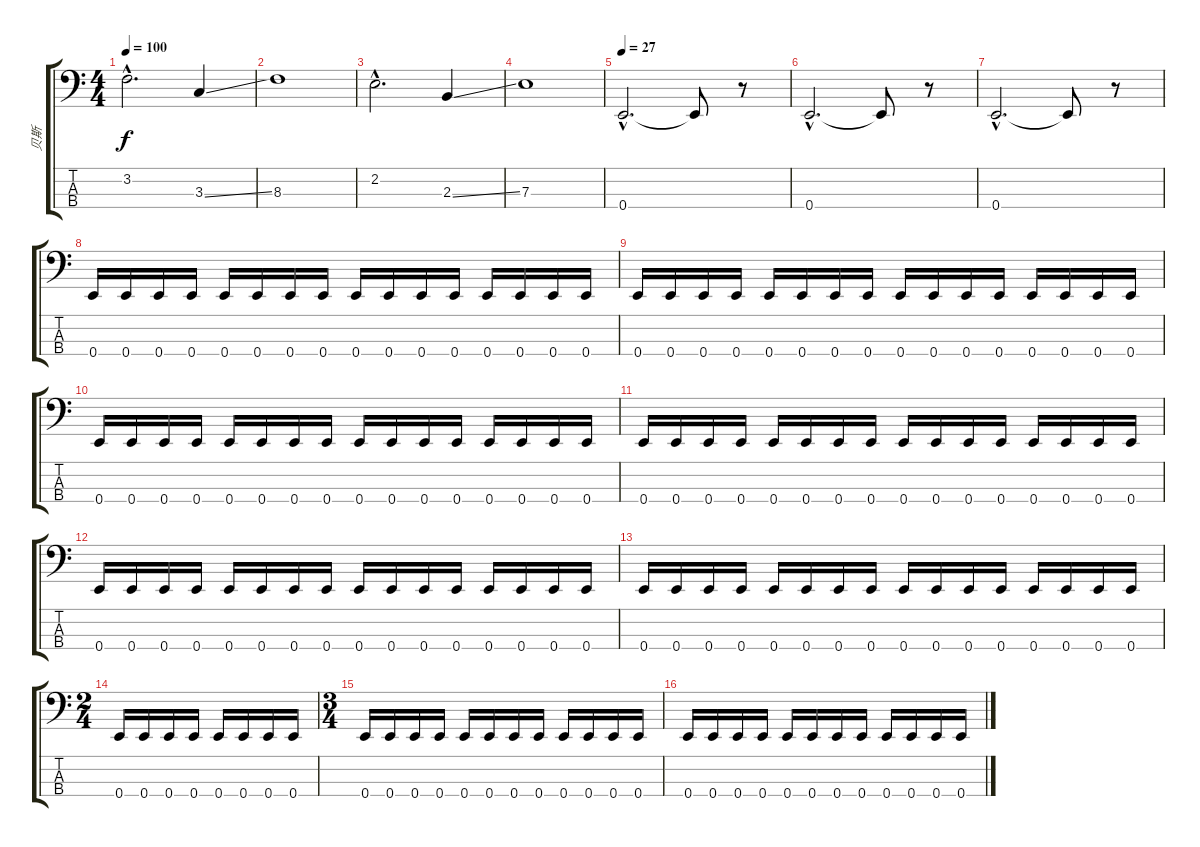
\track ("贝斯" "贝斯") {instrument electricbasspick}
\staff {score tabs}
\tuning (G2 D2 A1 E1) {hide}
\ts (4 4)
\tempo 100
\clef f4
\ks c
3.2{hac}.2{d dy f} 3.3{ss}.4 |
8.3.1 |
2.2{hac}.2{d} 2.3{ss}.4 |
7.3.1 |
\tempo 27
0.4{hac}.2{d} 0.4{t}.8 r.8 |
0.4{hac}.2{d} 0.4{t}.8 r.8 |
0.4{hac}.2{d} 0.4{t}.8 r.8 |
0.4.16{volume 6} 0.4.16 0.4.16 0.4.16 0.4.16 0.4.16 0.4.16 0.4.16 0.4.16 0.4.16 0.4.16 0.4.16 0.4.16 0.4.16 0.4.16 0.4.16 |
0.4.16{volume 6} 0.4.16 0.4.16 0.4.16 0.4.16 0.4.16 0.4.16 0.4.16 0.4.16 0.4.16 0.4.16 0.4.16 0.4.16 0.4.16 0.4.16 0.4.16 |
0.4.16{volume 6} 0.4.16 0.4.16 0.4.16 0.4.16 0.4.16 0.4.16 0.4.16 0.4.16 0.4.16 0.4.16 0.4.16 0.4.16 0.4.16 0.4.16 0.4.16 |
0.4.16{volume 6} 0.4.16 0.4.16 0.4.16 0.4.16 0.4.16 0.4.16 0.4.16 0.4.16 0.4.16 0.4.16 0.4.16 0.4.16 0.4.16 0.4.16 0.4.16 |
0.4.16{volume 6} 0.4.16 0.4.16 0.4.16 0.4.16 0.4.16 0.4.16 0.4.16 0.4.16 0.4.16 0.4.16 0.4.16 0.4.16 0.4.16 0.4.16 0.4.16 |
0.4.16{volume 6} 0.4.16 0.4.16 0.4.16 0.4.16 0.4.16 0.4.16 0.4.16 0.4.16 0.4.16 0.4.16 0.4.16 0.4.16 0.4.16 0.4.16 0.4.16 |
\ts (2 4)
0.4.16{volume 6} 0.4.16 0.4.16 0.4.16 0.4.16 0.4.16 0.4.16 0.4.16 |
\ts (3 4)
0.4.16{volume 6} 0.4.16 0.4.16 0.4.16 0.4.16 0.4.16 0.4.16 0.4.16 0.4.16 0.4.16 0.4.16 0.4.16 |
0.4.16{volume 6} 0.4.16 0.4.16 0.4.16 0.4.16 0.4.16 0.4.16 0.4.16 0.4.16 0.4.16 0.4.16 0.4.16
